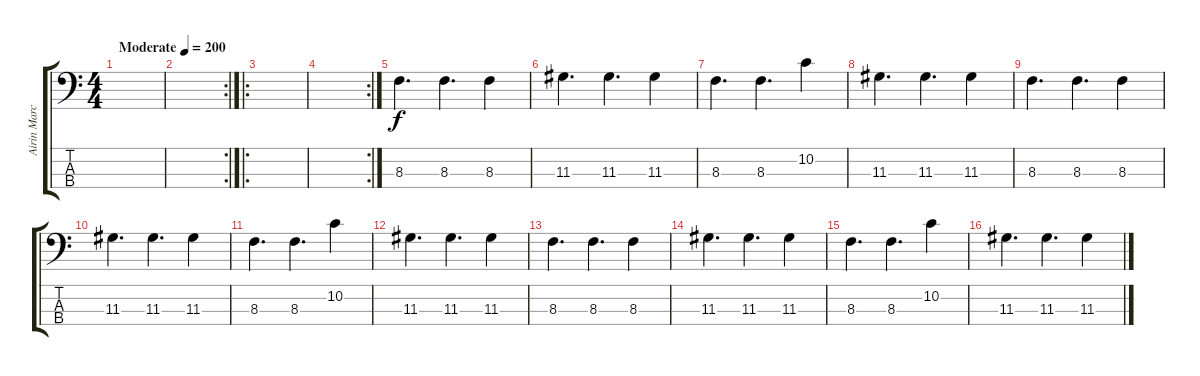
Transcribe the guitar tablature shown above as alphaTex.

\track ("Airin Marchenko" "Airin Marc") {instrument electricbasspick}
\staff {score tabs}
\tuning (G2 D2 A1 E1) {hide}
\ts (4 4)
\tempo (200 "Moderate")
\clef f4
\ks c
|
\rc 2
|
\ro
|
\rc 2
|
8.3.4{d} 8.3.4{d} 8.3.4 |
11.3.4{d} 11.3.4{d} 11.3.4 |
8.3.4{d} 8.3.4{d} 10.2.4 |
11.3.4{d} 11.3.4{d} 11.3.4 |
8.3.4{d} 8.3.4{d} 8.3.4 |
11.3.4{d} 11.3.4{d} 11.3.4 |
8.3.4{d} 8.3.4{d} 10.2.4 |
11.3.4{d} 11.3.4{d} 11.3.4 |
8.3.4{d} 8.3.4{d} 8.3.4 |
11.3.4{d} 11.3.4{d} 11.3.4 |
8.3.4{d} 8.3.4{d} 10.2.4 |
11.3.4{d} 11.3.4{d} 11.3.4
